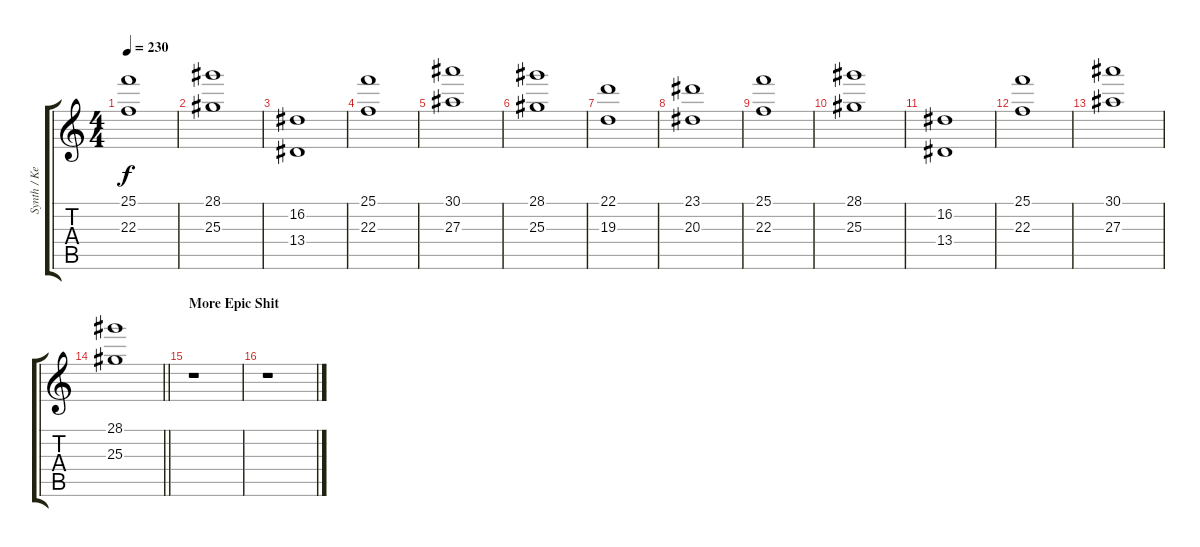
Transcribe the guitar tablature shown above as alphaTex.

\track ("Synth / Keyboard" "Synth / Ke") {instrument stringensemble1}
\staff {score tabs}
\tuning (E4 B3 G3 D3 A2 E2) {hide}
\ts (4 4)
\tempo 230
\clef g2
\ks c
(25.1 22.3).1{dy f} |
(28.1 25.3).1 |
(16.2 13.4).1 |
(25.1 22.3).1 |
(30.1 27.3).1 |
(28.1 25.3).1 |
(22.1 19.3).1 |
(23.1 20.3).1 |
(25.1 22.3).1 |
(28.1 25.3).1 |
(16.2 13.4).1 |
(25.1 22.3).1 |
(30.1 27.3).1 |
\barLineRight lightlight
(28.1 25.3).1 |
\section ("" "More Epic Shit")
r.1{volume 0} |
r.1
